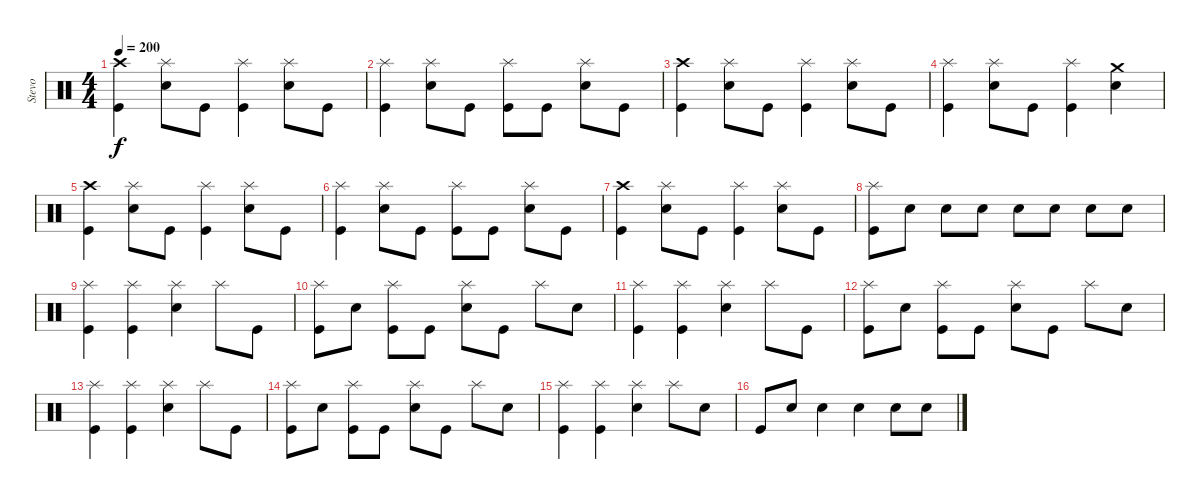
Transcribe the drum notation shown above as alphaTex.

\track ("Stevo" "Stevo") {instrument percussion}
\staff {score}
\articulation defaults
\ts (4 4)
\tempo 200
\clef neutral
\ks c
("Crash high (hit)" "Kick (hit)").4{dy f} ("Splash (hit)" "Electric Snare (hit)").8 "Kick (hit)".8 ("Splash (hit)" "Kick (hit)").4 ("Splash (hit)" "Electric Snare (hit)").8 "Kick (hit)".8 |
("Splash (hit)" "Kick (hit)").4 ("Splash (hit)" "Electric Snare (hit)").8 "Kick (hit)".8 ("Splash (hit)" "Kick (hit)").8 "Kick (hit)".8 ("Splash (hit)" "Electric Snare (hit)").8 "Kick (hit)".8 |
("Crash high (hit)" "Kick (hit)").4 ("Splash (hit)" "Electric Snare (hit)").8 "Kick (hit)".8 ("Splash (hit)" "Kick (hit)").4 ("Splash (hit)" "Electric Snare (hit)").8 "Kick (hit)".8 |
("Splash (hit)" "Kick (hit)").4 ("Splash (hit)" "Electric Snare (hit)").8 "Kick (hit)".8 ("Splash (hit)" "Kick (hit)").4 ("Crash medium (hit)" "Electric Snare (hit)").4 |
("Crash high (hit)" "Kick (hit)").4 ("Splash (hit)" "Electric Snare (hit)").8 "Kick (hit)".8 ("Splash (hit)" "Kick (hit)").4 ("Splash (hit)" "Electric Snare (hit)").8 "Kick (hit)".8 |
("Splash (hit)" "Kick (hit)").4 ("Splash (hit)" "Electric Snare (hit)").8 "Kick (hit)".8 ("Splash (hit)" "Kick (hit)").8 "Kick (hit)".8 ("Splash (hit)" "Electric Snare (hit)").8 "Kick (hit)".8 |
("Crash high (hit)" "Kick (hit)").4 ("Splash (hit)" "Electric Snare (hit)").8 "Kick (hit)".8 ("Splash (hit)" "Kick (hit)").4 ("Splash (hit)" "Electric Snare (hit)").8 "Kick (hit)".8 |
("Splash (hit)" "Kick (hit)").8 "Electric Snare (hit)".8 "Electric Snare (hit)".8 "Electric Snare (hit)".8 "Electric Snare (hit)".8 "Electric Snare (hit)".8 "Electric Snare (hit)".8 "Electric Snare (hit)".8 |
("Splash (hit)" "Kick (hit)").4 ("Splash (hit)" "Kick (hit)").4 ("Splash (hit)" "Electric Snare (hit)").4 "Splash (hit)".8 "Kick (hit)".8 |
("Splash (hit)" "Kick (hit)").8 "Electric Snare (hit)".8 ("Splash (hit)" "Kick (hit)").8 "Kick (hit)".8 ("Splash (hit)" "Electric Snare (hit)").8 "Kick (hit)".8 "Splash (hit)".8 "Electric Snare (hit)".8 |
("Splash (hit)" "Kick (hit)").4 ("Splash (hit)" "Kick (hit)").4 ("Splash (hit)" "Electric Snare (hit)").4 "Splash (hit)".8 "Kick (hit)".8 |
("Splash (hit)" "Kick (hit)").8 "Electric Snare (hit)".8 ("Splash (hit)" "Kick (hit)").8 "Kick (hit)".8 ("Splash (hit)" "Electric Snare (hit)").8 "Kick (hit)".8 "Splash (hit)".8 "Electric Snare (hit)".8 |
("Splash (hit)" "Kick (hit)").4 ("Splash (hit)" "Kick (hit)").4 ("Splash (hit)" "Electric Snare (hit)").4 "Splash (hit)".8 "Kick (hit)".8 |
("Splash (hit)" "Kick (hit)").8 "Electric Snare (hit)".8 ("Splash (hit)" "Kick (hit)").8 "Kick (hit)".8 ("Splash (hit)" "Electric Snare (hit)").8 "Kick (hit)".8 "Splash (hit)".8 "Electric Snare (hit)".8 |
("Splash (hit)" "Kick (hit)").4 ("Splash (hit)" "Kick (hit)").4 ("Splash (hit)" "Electric Snare (hit)").4 "Splash (hit)".8 "Electric Snare (hit)".8 |
"Kick (hit)".8 "Electric Snare (hit)".8 "Electric Snare (hit)".4 "Electric Snare (hit)".4 "Electric Snare (hit)".8 "Electric Snare (hit)".8
